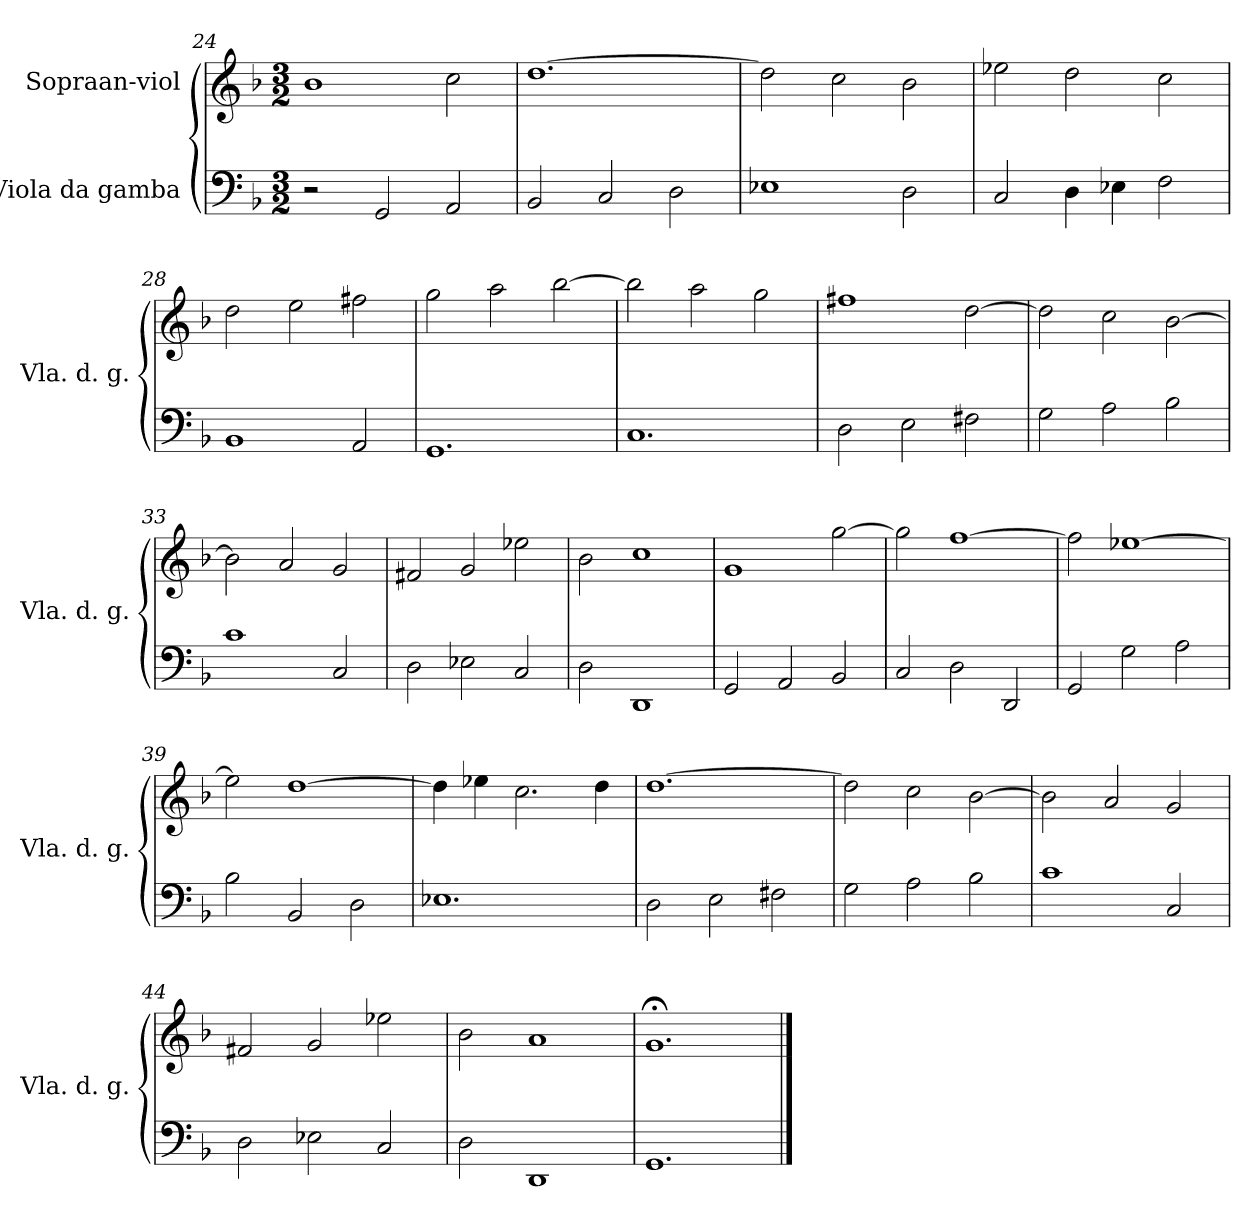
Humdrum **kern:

**kern	**kern
*part2	*part1
*staff2	*staff1
*I"Viola da gamba	*I"Sopraan-viol
*I'Vla. d. g.	*
*clefF4	*clefG2
*k[b-]	*k[b-]
*M3/2	*M3/2
=24	=24
2r	1b-
2GG/	.
2AA/	2cc\
=25	=25
2BB-/	[1.dd
2C/	.
2D\	.
!!LO:LB:g=z
=26	=26
1E-X	2dd\]
.	2cc\
2D\	2b-\
=27	=27
2C/	2ee-X\
4D\	2dd\
4E-X\	.
2F\	2cc\
=28	=28
1BB-	2dd\
.	2ee\
2AA/	2ff#X\
=29	=29
1.GG	2gg\
.	2aa\
.	[2bb-\
=30	=30
1.C	2bb-\]
.	2aa\
.	2gg\
=31	=31
2D\	1ff#X
2E\	.
2F#X\	[2dd\
=32	=32
2G\	2dd\]
2A\	2cc\
2B-\	[2b-\
=33	=33
1c	2b-\]
.	2a/
2C/	2g/
!!LO:LB:g=z
=34	=34
2D\	2f#X/
2E-X\	2g/
2C/	2ee-X\
=35	=35
2D\	2b-\
1DD	1cc
=36	=36
2GG/	1g
2AA/	.
2BB-/	[2gg\
=37	=37
2C/	2gg\]
2D\	[1ff
2DD/	.
=38	=38
2GG/	2ff\]
2G\	[1ee-X
2A\	.
=39	=39
2B-\	2ee-\]
2BB-/	[1dd
2D\	.
=40	=40
1.E-X	4dd\]
.	4ee-X\
.	2.cc\
.	4dd\
=41	=41
2D\	[1.dd
2E\	.
2F#X\	.
!!LO:LB:g=z
=42	=42
2G\	2dd\]
2A\	2cc\
2B-\	[2b-\
=43	=43
1c	2b-\]
.	2a/
2C/	2g/
=44	=44
2D\	2f#X/
2E-X\	2g/
2C/	2ee-X\
=45	=45
2D\	2b-\
1DD	1a
=46	=46
1.GG	1.g;<
==	==
*-	*-
